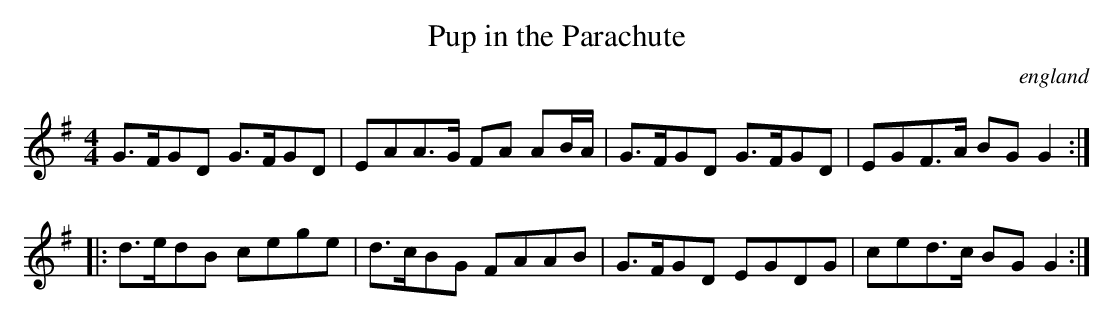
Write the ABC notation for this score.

X:1
T:Pup in the Parachute
O:england
M:4/4
L:1/8
K:G
G>FGD G>FGD |EAA>G FA AB/2A/2 |\
G>FGD G>FGD | EGF>A BG G2:|
|:d>edB cege | d>cBG FAAB | \
G>FGD EGDG | ced>c BGG2:|
